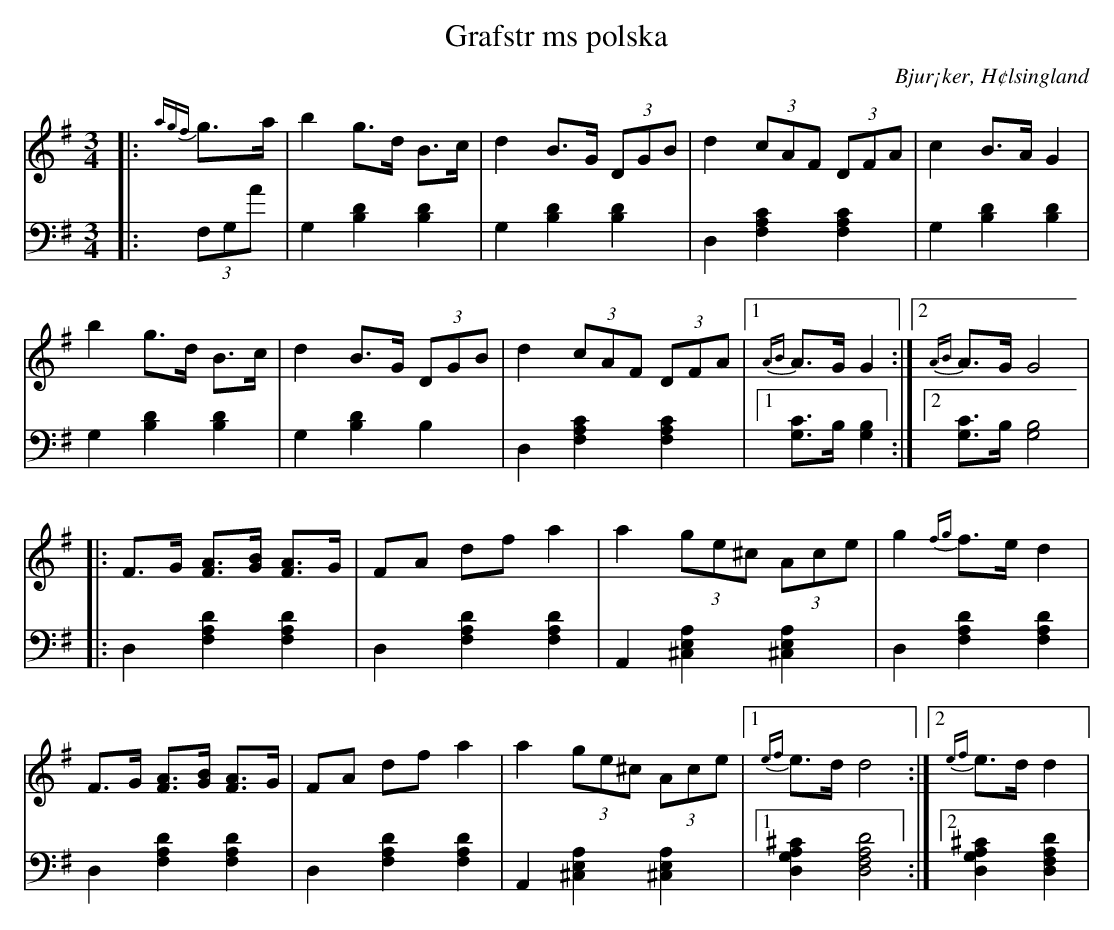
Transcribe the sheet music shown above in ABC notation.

X:1
T: Grafstr ms polska
O: Bjur¡ker, H¢lsingland
M: 3/4
L: 1/8
K: G
V:1
V:2
V: 1
|:{agf}g>a|b2 g>d B>c|d2 B>G (3DGB|d2 (3cAF (3DFA|c2 B>A G2|
b2 g>d B>c|d2 B>G (3DGB|d2 (3cAF (3DFA|1 {AB}A>G G2:|2 {AB}A>G G4|
|:F>G [FA]>[GB] [FA]>G |FA df a2 |a2 (3ge^c (3Ace |g2 {fg}f>e d2 |
F>G [FA]>[GB] [FA]>G |FA df a2 |a2 (3ge^c (3Ace |1 {ef}e>d d4:|2 {ef}e>d d2|
V:2 clef=bass
|:(3F,G,A | G,2 [B,2D2] [B,2D2]| G,2 [B,2D2] [B,2D2]|D,2 [F,2A,2C2] [F,2A,2C2]| G,2 [B,2D2] [B,2D2]|
G,2 [B,2D2] [B,2D2]|G,2 [B,2D2] B,2|D,2 [F,2A,2C2] [F,2A,2C2]|1 [G,C]>B, [G,2B,2]:|2 [G,C]>B, [G,4B,4]|
|:D,2 [F,2A,2D2] [F,2A,2D2]|D,2 [F,2A,2D2] [F,2A,2D2]| A,,2 [^C,2E,2A,2] [^C,2E,2A,2]|D,2 [F,2A,2D2] [F,2A,2D2] |
D,2 [F,2A,2D2] [F,2A,2D2] | D,2 [F,2A,2D2] [F,2A,2D2] | A,,2 [^C,2E,2A,2] [^C,2E,2A,2]|1 [D,2G,2A,2^C2] [D,4F,4A,4D4]:|2 [D,2G,2A,2^C2] [D,2F,2A,2D2]|
